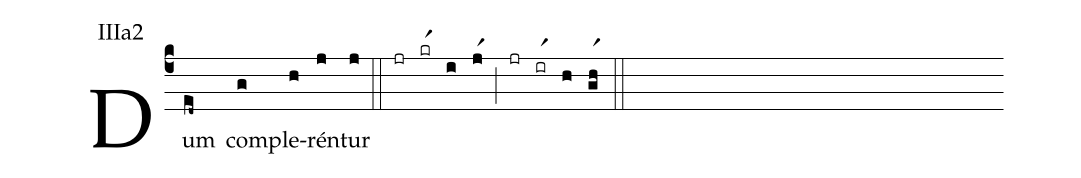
annotation: IIIa2;
%%
(c4) Dum(ed~) com(g)ple(h)rén(j)tur(j) (::) (jr)(krr1)(i)(jr1)(;)(jr)(irr1)(h)(ghr1)(::)
